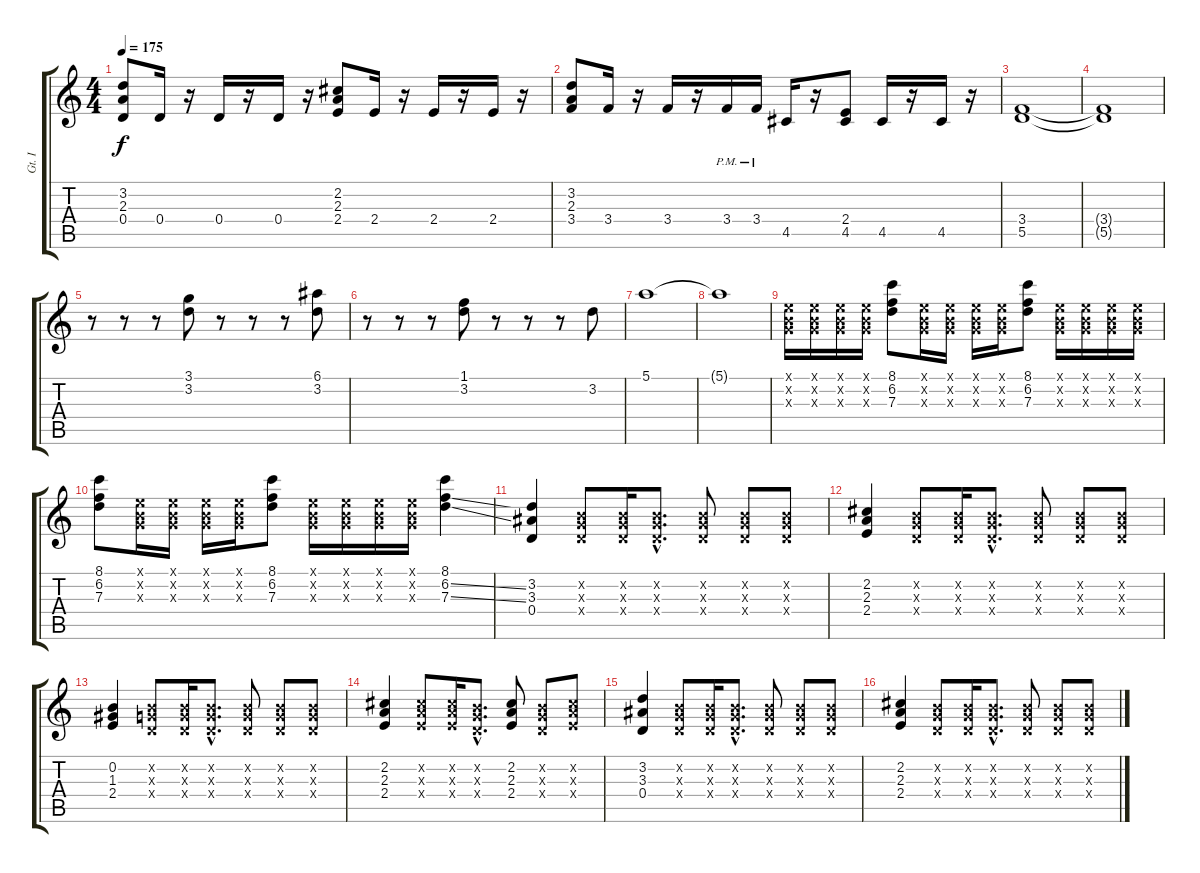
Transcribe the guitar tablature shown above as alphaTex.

\track ("Gt. I" "Gt. I") {instrument distortionguitar}
\staff {score tabs}
\tuning (E4 B3 G3 D3 A2 E2) {hide}
\ts (4 4)
\tempo 175
\clef g2
\ks c
(3.2 2.3 0.4).8{dy f} 0.4.16 r.16 0.4.16 r.16 0.4.16 r.16 (2.2 2.3 2.4).8 2.4.16 r.16 2.4.16 r.16 2.4.16 r.16 |
(3.2 2.3 3.4).8 3.4.16 r.16 3.4.16 r.16 3.4{pm}.16 3.4{pm}.16 4.5.16 r.16 (2.4 4.5).8 4.5.16 r.16 4.5.16 r.16 |
(3.4 5.5).1 |
(3.4{t} 5.5{t}).1 |
r.8 r.8 r.8 (3.1 3.2).8 r.8 r.8 r.8 (6.1 3.2).8 |
r.8 r.8 r.8 (1.1 3.2).8 r.8 r.8 r.8 3.2.8 |
5.1.1 |
5.1{t}.1 |
(0.1{x} 0.2{x} 0.3{x}).16 (0.1{x} 0.2{x} 0.3{x}).16 (0.1{x} 0.2{x} 0.3{x}).16 (0.1{x} 0.2{x} 0.3{x}).16 (8.1 6.2 7.3).8 (0.1{x} 0.2{x} 0.3{x}).16 (0.1{x} 0.2{x} 0.3{x}).16 (0.1{x} 0.2{x} 0.3{x}).16 (0.1{x} 0.2{x} 0.3{x}).16 (8.1 6.2 7.3).8 (0.1{x} 0.2{x} 0.3{x}).16 (0.1{x} 0.2{x} 0.3{x}).16 (0.1{x} 0.2{x} 0.3{x}).16 (0.1{x} 0.2{x} 0.3{x}).16 |
(8.1 6.2 7.3).8 (0.1{x} 0.2{x} 0.3{x}).16 (0.1{x} 0.2{x} 0.3{x}).16 (0.1{x} 0.2{x} 0.3{x}).16 (0.1{x} 0.2{x} 0.3{x}).16 (8.1 6.2 7.3).8 (0.1{x} 0.2{x} 0.3{x}).16 (0.1{x} 0.2{x} 0.3{x}).16 (0.1{x} 0.2{x} 0.3{x}).16 (0.1{x} 0.2{x} 0.3{x}).16 (8.1 6.2{ss} 7.3{ss}).4 |
(3.2 3.3 0.4).4 (0.2{x} 0.3{x} 0.4{x}).8 (0.2{x} 0.3{x} 0.4{x}).16 (0.2{hac x} 0.3{hac x} 0.4{hac x}).8{d} (0.2{x} 0.3{x} 0.4{x}).8 (0.2{x} 0.3{x} 0.4{x}).8 (0.2{x} 0.3{x} 0.4{x}).8 |
(2.2 2.3 2.4).4 (0.2{x} 0.3{x} 0.4{x}).8 (0.2{x} 0.3{x} 0.4{x}).16 (0.2{hac x} 0.3{hac x} 0.4{hac x}).8{d} (0.2{x} 0.3{x} 0.4{x}).8 (0.2{x} 0.3{x} 0.4{x}).8 (0.2{x} 0.3{x} 0.4{x}).8 |
(0.2 1.3 2.4).4 (0.2{x} 0.3{x} 0.4{x}).8 (0.2{x} 0.3{x} 0.4{x}).16 (0.2{hac x} 0.3{hac x} 0.4{hac x}).8{d} (0.2{x} 0.3{x} 0.4{x}).8 (0.2{x} 0.3{x} 0.4{x}).8 (0.2{x} 0.3{x} 0.4{x}).8 |
(2.2 2.3 2.4).4 (2.2{x} 2.3{x} 2.4{x}).8 (2.2{x} 2.3{x} 2.4{x}).16 (0.2{hac x} 0.3{hac x} 0.4{hac x}).8{d} (2.2 2.3 2.4).8 (0.2{x} 0.3{x} 0.4{x}).8 (2.2{x} 2.3{x} 2.4{x}).8 |
(3.2 3.3 0.4).4 (0.2{x} 0.3{x} 0.4{x}).8 (0.2{x} 0.3{x} 0.4{x}).16 (0.2{hac x} 0.3{hac x} 0.4{hac x}).8{d} (0.2{x} 0.3{x} 0.4{x}).8 (0.2{x} 0.3{x} 0.4{x}).8 (0.2{x} 0.3{x} 0.4{x}).8 |
(2.2 2.3 2.4).4 (0.2{x} 0.3{x} 0.4{x}).8 (0.2{x} 0.3{x} 0.4{x}).16 (0.2{hac x} 0.3{hac x} 0.4{hac x}).8{d} (0.2{x} 0.3{x} 0.4{x}).8 (0.2{x} 0.3{x} 0.4{x}).8 (0.2{x} 0.3{x} 0.4{x}).8
